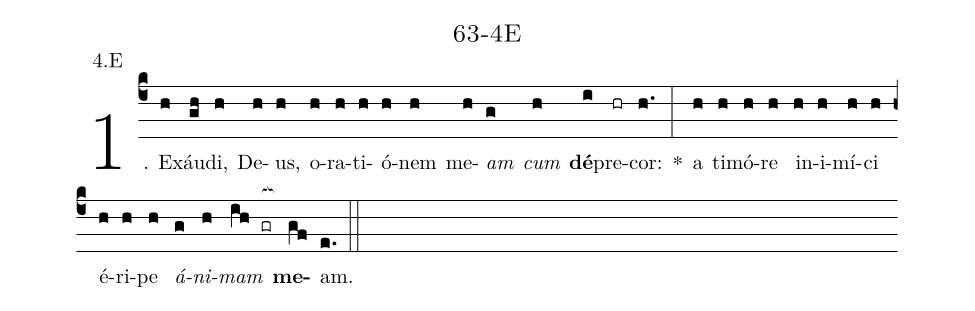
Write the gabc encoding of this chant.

name: 63-4E;
annotation: 4.E;
%%
(c4)1. Ex(h)áu(gh)di,(h) De(h)us,(h) o(h)ra(h)ti(h)ó(h)nem(h) me(h)<i>am</i>(g) <i>cum</i>(h) <b>dé</b>(i)pre(hr)cor:(h.) *(:) a(h) ti(h)mó(h)re(h) in(h)i(h)mí(h)ci(h) é(h)ri(h)pe(h) <i>á</i>(g)<i>ni</i>(h)<i>mam</i>(ih gr[ocb:1{]) <b>me</b>(gf[ocb:0}])am.(e.) (::)
